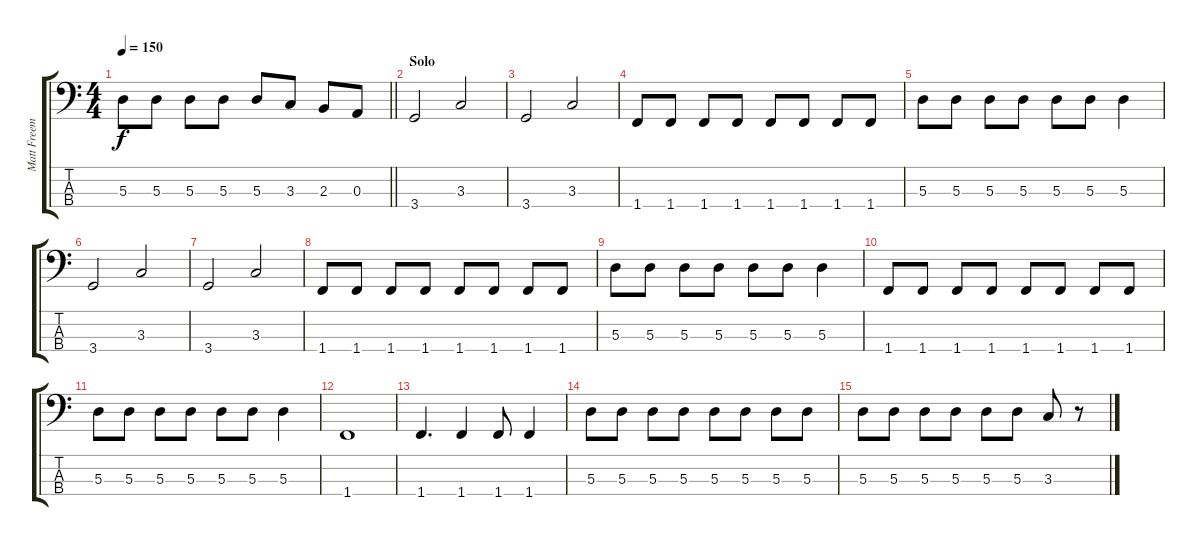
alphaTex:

\track ("Matt Freeman" "Matt Freem") {instrument electricbasspick}
\staff {score tabs}
\tuning (G2 D2 A1 E1) {hide}
\ts (4 4)
\tempo 150
\clef f4
\barLineRight lightlight
\ks c
5.3.8{dy f} 5.3.8 5.3.8 5.3.8 5.3.8 3.3.8 2.3.8 0.3.8 |
\section ("" "Solo")
3.4.2 3.3.2 |
3.4.2 3.3.2 |
1.4.8 1.4.8 1.4.8 1.4.8 1.4.8 1.4.8 1.4.8 1.4.8 |
5.3.8 5.3.8 5.3.8 5.3.8 5.3.8 5.3.8 5.3.4 |
3.4.2 3.3.2 |
3.4.2 3.3.2 |
1.4.8 1.4.8 1.4.8 1.4.8 1.4.8 1.4.8 1.4.8 1.4.8 |
5.3.8 5.3.8 5.3.8 5.3.8 5.3.8 5.3.8 5.3.4 |
1.4.8 1.4.8 1.4.8 1.4.8 1.4.8 1.4.8 1.4.8 1.4.8 |
5.3.8 5.3.8 5.3.8 5.3.8 5.3.8 5.3.8 5.3.4 |
1.4.1 |
1.4.4{d} 1.4.4 1.4.8 1.4.4 |
5.3.8 5.3.8 5.3.8 5.3.8 5.3.8 5.3.8 5.3.8 5.3.8 |
5.3.8 5.3.8 5.3.8 5.3.8 5.3.8 5.3.8 3.3.8 r.8
